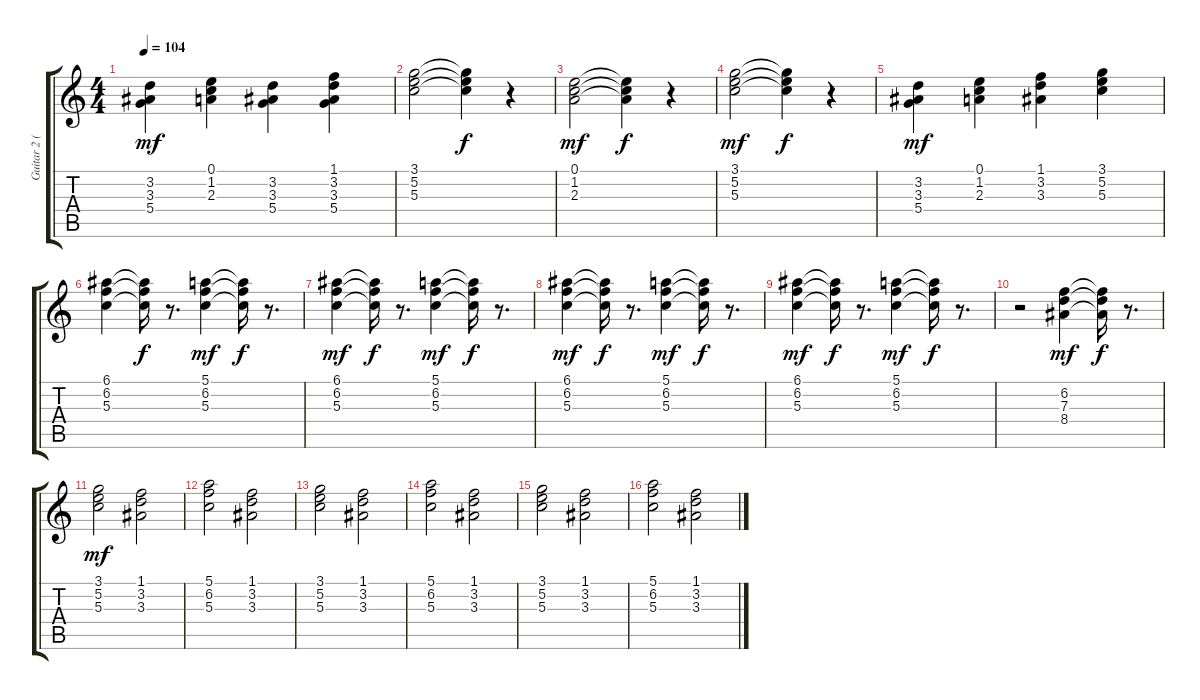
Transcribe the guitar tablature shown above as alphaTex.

\track ("Guitar 2 (Rythm)" "Guitar 2 (") {instrument overdrivenguitar}
\staff {score tabs}
\tuning (E4 B3 G3 D3 A2 E2) {hide}
\ts (4 4)
\tempo 104
\clef g2
\ks c
(3.2 3.3 5.4).4{dy mf} (0.1 1.2 2.3).4 (3.2 3.3 5.4).4 (1.1 3.2 3.3 5.4).4 |
(3.1 5.2 5.3).2 (3.1{t} 5.2{t} 5.3{t}).4{dy f} r.4 |
(0.1 1.2 2.3).2{dy mf} (0.1{t} 1.2{t} 2.3{t}).4{dy f} r.4 |
(3.1 5.2 5.3).2{dy mf} (3.1{t} 5.2{t} 5.3{t}).4{dy f} r.4 |
(3.2 3.3 5.4).4{dy mf} (0.1 1.2 2.3).4 (1.1 3.2 3.3).4 (3.1 5.2 5.3).4 |
(6.1 6.2 5.3).4 (6.1{t} 6.2{t} 5.3{t}).16{dy f} r.8{d} (5.1 6.2 5.3).4{dy mf} (5.1{t} 6.2{t} 5.3{t}).16{dy f} r.8{d} |
(6.1 6.2 5.3).4{dy mf} (6.1{t} 6.2{t} 5.3{t}).16{dy f} r.8{d} (5.1 6.2 5.3).4{dy mf} (5.1{t} 6.2{t} 5.3{t}).16{dy f} r.8{d} |
(6.1 6.2 5.3).4{dy mf} (6.1{t} 6.2{t} 5.3{t}).16{dy f} r.8{d} (5.1 6.2 5.3).4{dy mf} (5.1{t} 6.2{t} 5.3{t}).16{dy f} r.8{d} |
(6.1 6.2 5.3).4{dy mf} (6.1{t} 6.2{t} 5.3{t}).16{dy f} r.8{d} (5.1 6.2 5.3).4{dy mf} (5.1{t} 6.2{t} 5.3{t}).16{dy f} r.8{d} |
r.2 (6.2 7.3 8.4).4{dy mf} (6.2{t} 7.3{t} 8.4{t}).16{dy f} r.8{d} |
(3.1 5.2 5.3).2{dy mf} (1.1 3.2 3.3).2 |
(5.1 6.2 5.3).2 (1.1 3.2 3.3).2 |
(3.1 5.2 5.3).2 (1.1 3.2 3.3).2 |
(5.1 6.2 5.3).2 (1.1 3.2 3.3).2 |
(3.1 5.2 5.3).2 (1.1 3.2 3.3).2 |
(5.1 6.2 5.3).2 (1.1 3.2 3.3).2
